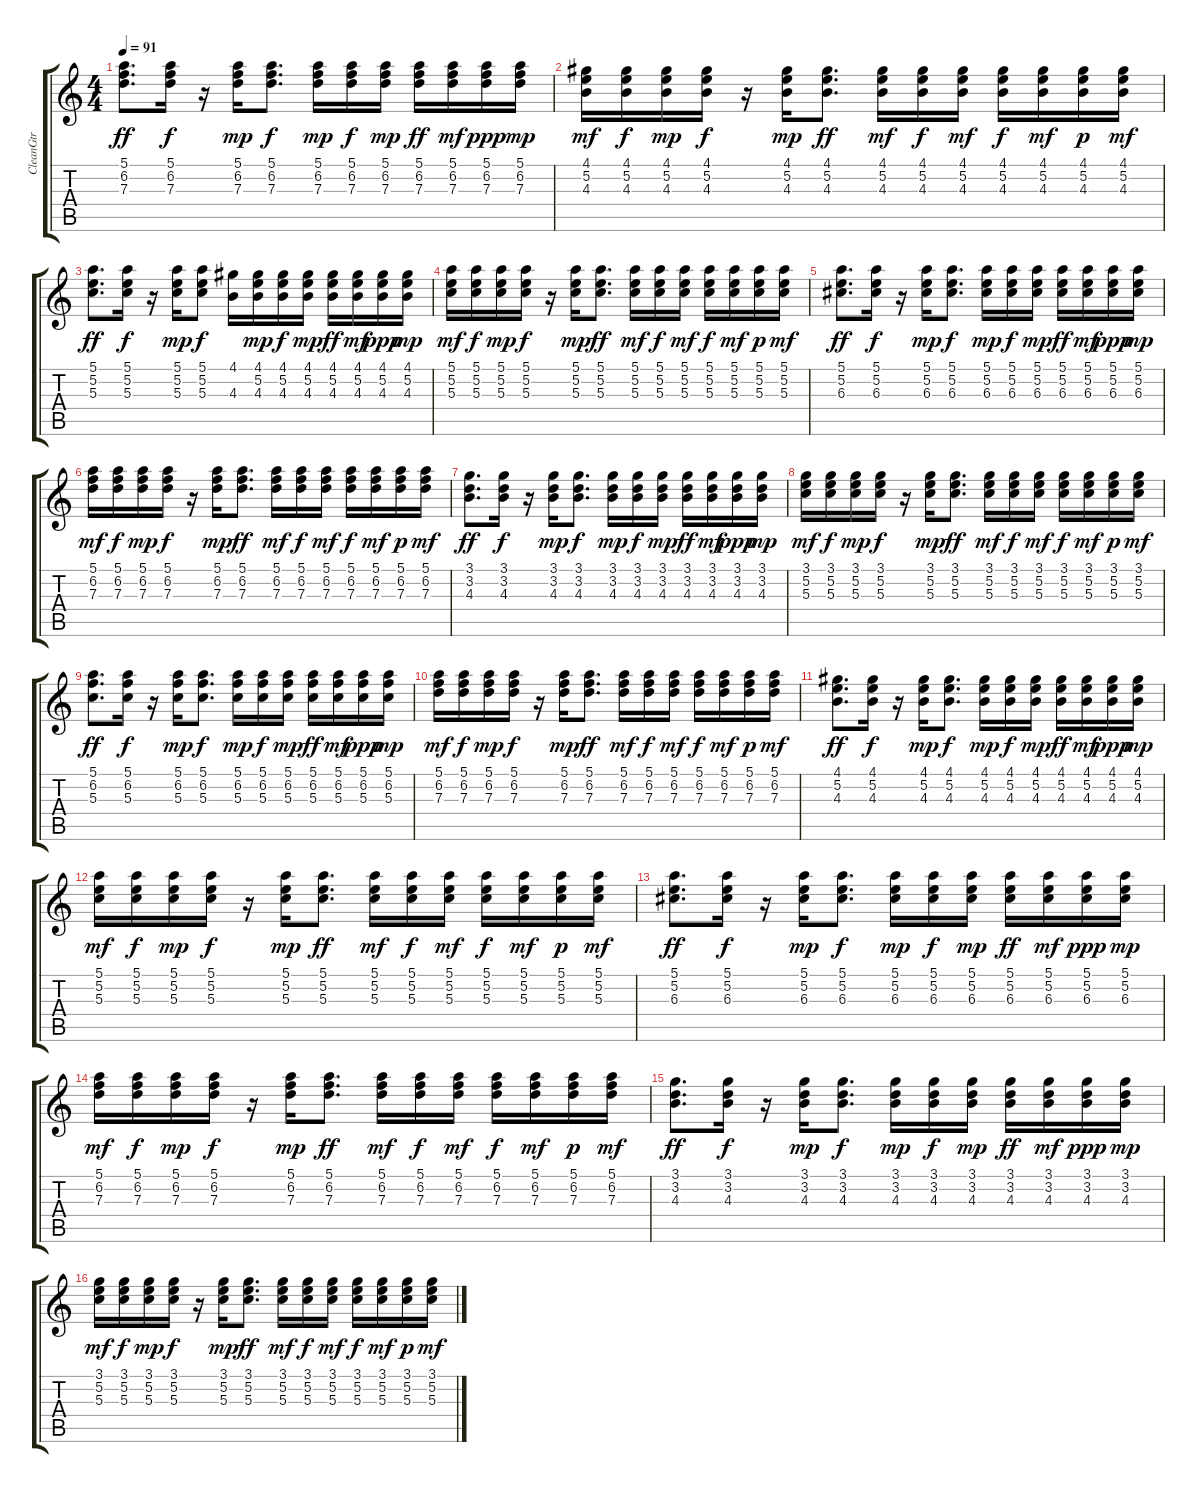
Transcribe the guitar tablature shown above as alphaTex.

\track ("CleanGtr" "CleanGtr") {instrument electricguitarclean}
\staff {score tabs}
\tuning (E4 B3 G3 D3 A2 E2) {hide}
\ts (4 4)
\tempo 91
\clef g2
\ks c
(5.1 6.2 7.3).8{d dy ff} (5.1 6.2 7.3).16{dy f} r.16 (5.1 6.2 7.3).16{dy mp} (5.1 6.2 7.3).8{d dy f} (5.1 6.2 7.3).16{dy mp} (5.1 6.2 7.3).16{dy f} (5.1 6.2 7.3).16{dy mp} (5.1 6.2 7.3).16{dy ff} (5.1 6.2 7.3).16{dy mf} (5.1 6.2 7.3).16{dy ppp} (5.1 6.2 7.3).16{dy mp} |
(4.1 5.2 4.3).16{dy mf} (4.1 5.2 4.3).16{dy f} (4.1 5.2 4.3).16{dy mp} (4.1 5.2 4.3).16{dy f} r.16 (4.1 5.2 4.3).16{dy mp} (4.1 5.2 4.3).8{d dy ff} (4.1 5.2 4.3).16{dy mf} (4.1 5.2 4.3).16{dy f} (4.1 5.2 4.3).16{dy mf} (4.1 5.2 4.3).16{dy f} (4.1 5.2 4.3).16{dy mf} (4.1 5.2 4.3).16{dy p} (4.1 5.2 4.3).16{dy mf} |
(5.1 5.2 5.3).8{d dy ff} (5.1 5.2 5.3).16{dy f} r.16 (5.1 5.2 5.3).16{dy mp} (5.1 5.2 5.3).8{dy f} (4.1 4.3).16 (4.1 5.2 4.3).16{dy mp} (4.1 5.2 4.3).16{dy f} (4.1 5.2 4.3).16{dy mp} (4.1 5.2 4.3).16{dy ff} (4.1 5.2 4.3).16{dy mf} (4.1 5.2 4.3).16{dy ppp} (4.1 5.2 4.3).16{dy mp} |
(5.1 5.2 5.3).16{dy mf} (5.1 5.2 5.3).16{dy f} (5.1 5.2 5.3).16{dy mp} (5.1 5.2 5.3).16{dy f} r.16 (5.1 5.2 5.3).16{dy mp} (5.1 5.2 5.3).8{d dy ff} (5.1 5.2 5.3).16{dy mf} (5.1 5.2 5.3).16{dy f} (5.1 5.2 5.3).16{dy mf} (5.1 5.2 5.3).16{dy f} (5.1 5.2 5.3).16{dy mf} (5.1 5.2 5.3).16{dy p} (5.1 5.2 5.3).16{dy mf} |
(5.1 5.2 6.3).8{d dy ff} (5.1 5.2 6.3).16{dy f} r.16 (5.1 5.2 6.3).16{dy mp} (5.1 5.2 6.3).8{d dy f} (5.1 5.2 6.3).16{dy mp} (5.1 5.2 6.3).16{dy f} (5.1 5.2 6.3).16{dy mp} (5.1 5.2 6.3).16{dy ff} (5.1 5.2 6.3).16{dy mf} (5.1 5.2 6.3).16{dy ppp} (5.1 5.2 6.3).16{dy mp} |
(5.1 6.2 7.3).16{dy mf} (5.1 6.2 7.3).16{dy f} (5.1 6.2 7.3).16{dy mp} (5.1 6.2 7.3).16{dy f} r.16 (5.1 6.2 7.3).16{dy mp} (5.1 6.2 7.3).8{d dy ff} (5.1 6.2 7.3).16{dy mf} (5.1 6.2 7.3).16{dy f} (5.1 6.2 7.3).16{dy mf} (5.1 6.2 7.3).16{dy f} (5.1 6.2 7.3).16{dy mf} (5.1 6.2 7.3).16{dy p} (5.1 6.2 7.3).16{dy mf} |
(3.1 3.2 4.3).8{d dy ff} (3.1 3.2 4.3).16{dy f} r.16 (3.1 3.2 4.3).16{dy mp} (3.1 3.2 4.3).8{d dy f} (3.1 3.2 4.3).16{dy mp} (3.1 3.2 4.3).16{dy f} (3.1 3.2 4.3).16{dy mp} (3.1 3.2 4.3).16{dy ff} (3.1 3.2 4.3).16{dy mf} (3.1 3.2 4.3).16{dy ppp} (3.1 3.2 4.3).16{dy mp} |
(3.1 5.2 5.3).16{dy mf} (3.1 5.2 5.3).16{dy f} (3.1 5.2 5.3).16{dy mp} (3.1 5.2 5.3).16{dy f} r.16 (3.1 5.2 5.3).16{dy mp} (3.1 5.2 5.3).8{d dy ff} (3.1 5.2 5.3).16{dy mf} (3.1 5.2 5.3).16{dy f} (3.1 5.2 5.3).16{dy mf} (3.1 5.2 5.3).16{dy f} (3.1 5.2 5.3).16{dy mf} (3.1 5.2 5.3).16{dy p} (3.1 5.2 5.3).16{dy mf} |
(5.1 6.2 5.3).8{d dy ff} (5.1 6.2 5.3).16{dy f} r.16 (5.1 6.2 5.3).16{dy mp} (5.1 6.2 5.3).8{d dy f} (5.1 6.2 5.3).16{dy mp} (5.1 6.2 5.3).16{dy f} (5.1 6.2 5.3).16{dy mp} (5.1 6.2 5.3).16{dy ff} (5.1 6.2 5.3).16{dy mf} (5.1 6.2 5.3).16{dy ppp} (5.1 6.2 5.3).16{dy mp} |
(5.1 6.2 7.3).16{dy mf} (5.1 6.2 7.3).16{dy f} (5.1 6.2 7.3).16{dy mp} (5.1 6.2 7.3).16{dy f} r.16 (5.1 6.2 7.3).16{dy mp} (5.1 6.2 7.3).8{d dy ff} (5.1 6.2 7.3).16{dy mf} (5.1 6.2 7.3).16{dy f} (5.1 6.2 7.3).16{dy mf} (5.1 6.2 7.3).16{dy f} (5.1 6.2 7.3).16{dy mf} (5.1 6.2 7.3).16{dy p} (5.1 6.2 7.3).16{dy mf} |
(4.1 5.2 4.3).8{d dy ff} (4.1 5.2 4.3).16{dy f} r.16 (4.1 5.2 4.3).16{dy mp} (4.1 5.2 4.3).8{d dy f} (4.1 5.2 4.3).16{dy mp} (4.1 5.2 4.3).16{dy f} (4.1 5.2 4.3).16{dy mp} (4.1 5.2 4.3).16{dy ff} (4.1 5.2 4.3).16{dy mf} (4.1 5.2 4.3).16{dy ppp} (4.1 5.2 4.3).16{dy mp} |
(5.1 5.2 5.3).16{dy mf} (5.1 5.2 5.3).16{dy f} (5.1 5.2 5.3).16{dy mp} (5.1 5.2 5.3).16{dy f} r.16 (5.1 5.2 5.3).16{dy mp} (5.1 5.2 5.3).8{d dy ff} (5.1 5.2 5.3).16{dy mf} (5.1 5.2 5.3).16{dy f} (5.1 5.2 5.3).16{dy mf} (5.1 5.2 5.3).16{dy f} (5.1 5.2 5.3).16{dy mf} (5.1 5.2 5.3).16{dy p} (5.1 5.2 5.3).16{dy mf} |
(5.1 5.2 6.3).8{d dy ff} (5.1 5.2 6.3).16{dy f} r.16 (5.1 5.2 6.3).16{dy mp} (5.1 5.2 6.3).8{d dy f} (5.1 5.2 6.3).16{dy mp} (5.1 5.2 6.3).16{dy f} (5.1 5.2 6.3).16{dy mp} (5.1 5.2 6.3).16{dy ff} (5.1 5.2 6.3).16{dy mf} (5.1 5.2 6.3).16{dy ppp} (5.1 5.2 6.3).16{dy mp} |
(5.1 6.2 7.3).16{dy mf} (5.1 6.2 7.3).16{dy f} (5.1 6.2 7.3).16{dy mp} (5.1 6.2 7.3).16{dy f} r.16 (5.1 6.2 7.3).16{dy mp} (5.1 6.2 7.3).8{d dy ff} (5.1 6.2 7.3).16{dy mf} (5.1 6.2 7.3).16{dy f} (5.1 6.2 7.3).16{dy mf} (5.1 6.2 7.3).16{dy f} (5.1 6.2 7.3).16{dy mf} (5.1 6.2 7.3).16{dy p} (5.1 6.2 7.3).16{dy mf} |
(3.1 3.2 4.3).8{d dy ff} (3.1 3.2 4.3).16{dy f} r.16 (3.1 3.2 4.3).16{dy mp} (3.1 3.2 4.3).8{d dy f} (3.1 3.2 4.3).16{dy mp} (3.1 3.2 4.3).16{dy f} (3.1 3.2 4.3).16{dy mp} (3.1 3.2 4.3).16{dy ff} (3.1 3.2 4.3).16{dy mf} (3.1 3.2 4.3).16{dy ppp} (3.1 3.2 4.3).16{dy mp} |
(3.1 5.2 5.3).16{dy mf} (3.1 5.2 5.3).16{dy f} (3.1 5.2 5.3).16{dy mp} (3.1 5.2 5.3).16{dy f} r.16 (3.1 5.2 5.3).16{dy mp} (3.1 5.2 5.3).8{d dy ff} (3.1 5.2 5.3).16{dy mf} (3.1 5.2 5.3).16{dy f} (3.1 5.2 5.3).16{dy mf} (3.1 5.2 5.3).16{dy f} (3.1 5.2 5.3).16{dy mf} (3.1 5.2 5.3).16{dy p} (3.1 5.2 5.3).16{dy mf}
